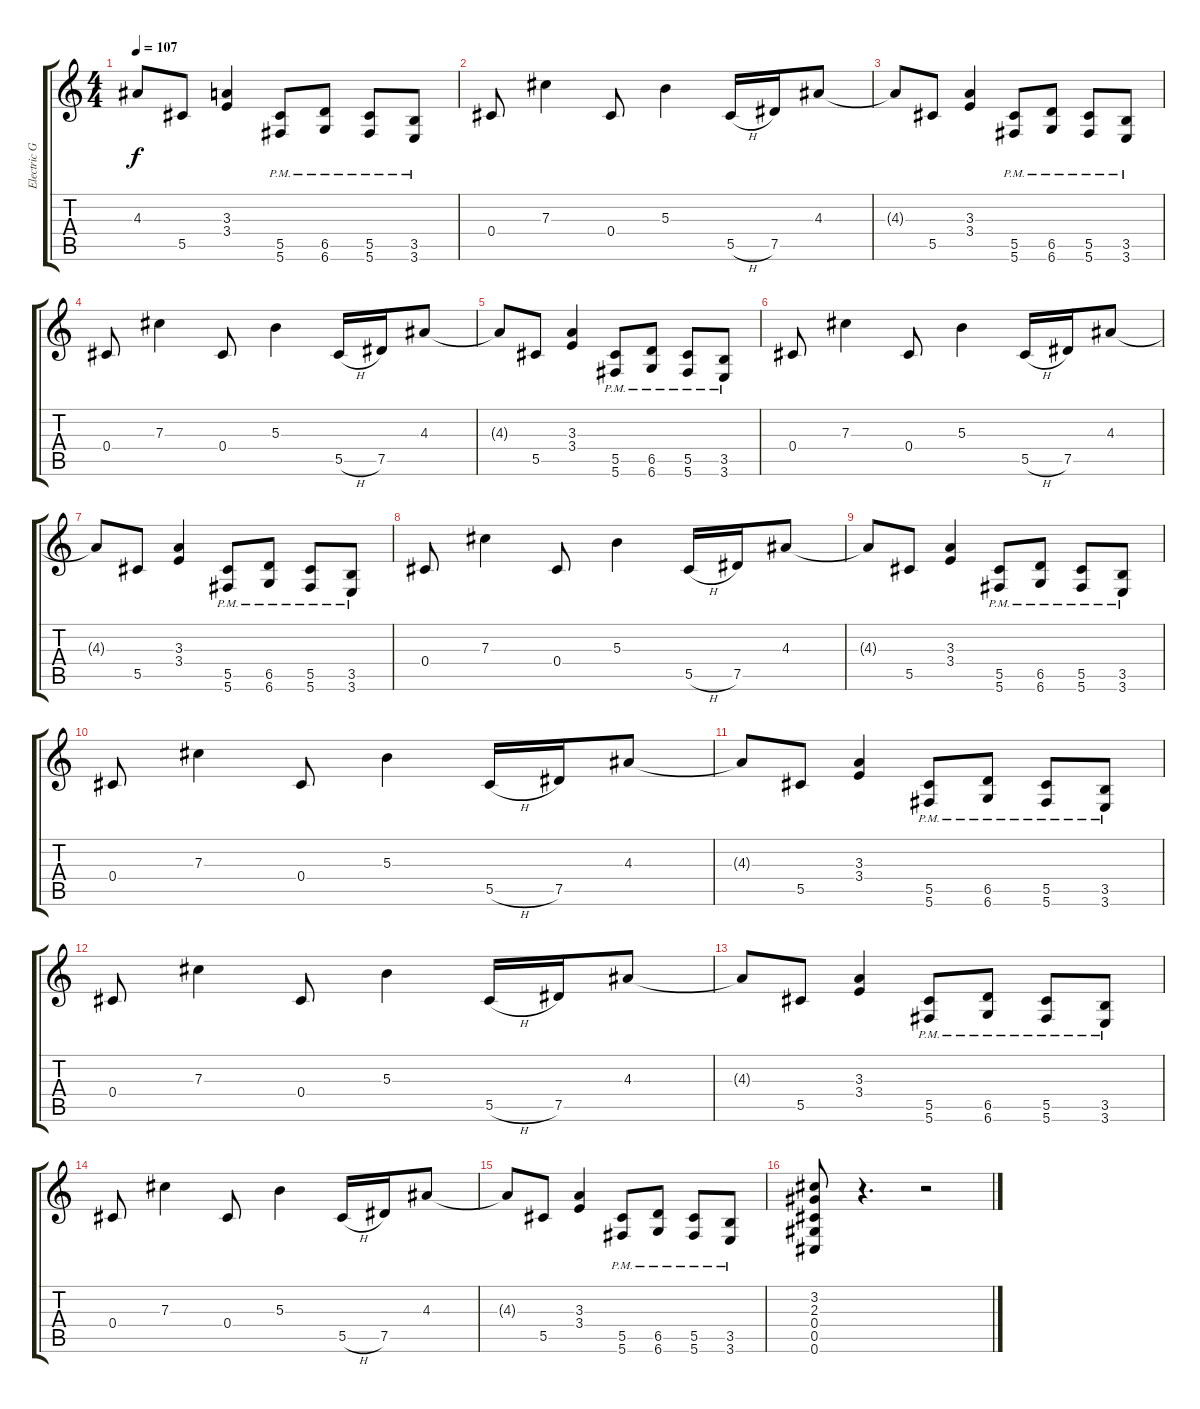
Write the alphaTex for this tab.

\track ("Electric Guitar 1" "Electric G") {instrument distortionguitar}
\staff {score tabs}
\tuning (Eb4 Bb3 Gb3 Db3 Ab2 Db2) {hide}
\ts (4 4)
\tempo 107
\clef g2
\ks c
4.3{t}.8{dy f} 5.5.8 (3.3 3.4).4 (5.5{pm} 5.6{pm}).8 (6.5{pm} 6.6{pm}).8 (5.5{pm} 5.6{pm}).8 (3.5{pm} 3.6{pm}).8 |
0.4.8 7.3.4 0.4.8 5.3.4 5.5{h}.16 7.5.16 4.3.8 |
4.3{t}.8 5.5.8 (3.3 3.4).4 (5.5{pm} 5.6{pm}).8 (6.5{pm} 6.6{pm}).8 (5.5{pm} 5.6{pm}).8 (3.5{pm} 3.6{pm}).8 |
0.4.8 7.3.4 0.4.8 5.3.4 5.5{h}.16 7.5.16 4.3.8 |
4.3{t}.8 5.5.8 (3.3 3.4).4 (5.5{pm} 5.6{pm}).8 (6.5{pm} 6.6{pm}).8 (5.5{pm} 5.6{pm}).8 (3.5{pm} 3.6{pm}).8 |
0.4.8 7.3.4 0.4.8 5.3.4 5.5{h}.16 7.5.16 4.3.8 |
4.3{t}.8 5.5.8 (3.3 3.4).4 (5.5{pm} 5.6{pm}).8 (6.5{pm} 6.6{pm}).8 (5.5{pm} 5.6{pm}).8 (3.5{pm} 3.6{pm}).8 |
0.4.8 7.3.4 0.4.8 5.3.4 5.5{h}.16 7.5.16 4.3.8 |
4.3{t}.8 5.5.8 (3.3 3.4).4 (5.5{pm} 5.6{pm}).8 (6.5{pm} 6.6{pm}).8 (5.5{pm} 5.6{pm}).8 (3.5{pm} 3.6{pm}).8 |
0.4.8 7.3.4 0.4.8 5.3.4 5.5{h}.16 7.5.16 4.3.8 |
4.3{t}.8 5.5.8 (3.3 3.4).4 (5.5{pm} 5.6{pm}).8 (6.5{pm} 6.6{pm}).8 (5.5{pm} 5.6{pm}).8 (3.5{pm} 3.6{pm}).8 |
0.4.8 7.3.4 0.4.8 5.3.4 5.5{h}.16 7.5.16 4.3.8 |
4.3{t}.8 5.5.8 (3.3 3.4).4 (5.5{pm} 5.6{pm}).8 (6.5{pm} 6.6{pm}).8 (5.5{pm} 5.6{pm}).8 (3.5{pm} 3.6{pm}).8 |
0.4.8 7.3.4 0.4.8 5.3.4 5.5{h}.16 7.5.16 4.3.8 |
4.3{t}.8 5.5.8 (3.3 3.4).4 (5.5{pm} 5.6{pm}).8 (6.5{pm} 6.6{pm}).8 (5.5{pm} 5.6{pm}).8 (3.5{pm} 3.6{pm}).8 |
(3.2 2.3 0.4 0.5 0.6).8 r.4{d} r.2
